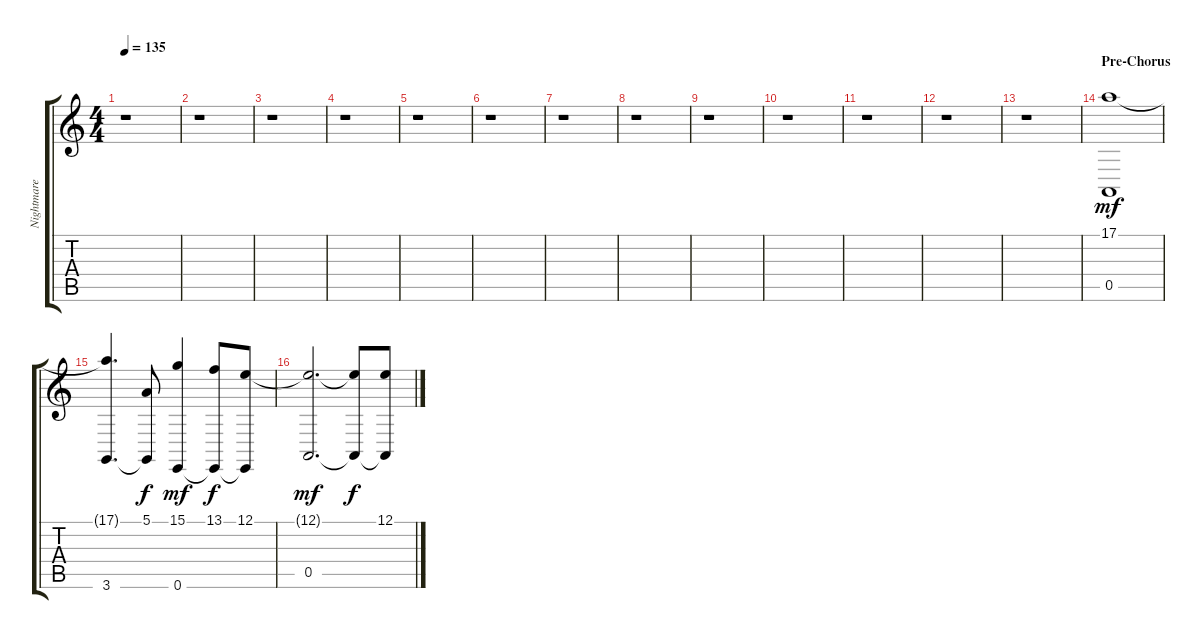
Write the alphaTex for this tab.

\track ("Nightmare Industrie Synthétiseur 2" "Nightmare ") {instrument fx7echoes}
\staff {score tabs}
\tuning (E4 B3 G3 D3 A2 E2) {hide}
\ts (4 4)
\tempo 135
\clef g2
\ks c
r.1{dy f} |
r.1 |
r.1 |
r.1 |
r.1 |
r.1 |
r.1 |
r.1 |
r.1 |
r.1 |
r.1 |
r.1 |
r.1 |
\section ("" "Pre-Chorus")
(17.1 0.5).1{dy mf} |
(17.1{t} 3.6).4{d} (5.1 3.6{t}).8{dy f} (15.1 0.6).4{dy mf} (13.1 0.6{t}).8{dy f} (12.1 0.6{t}).8 |
(12.1{t} 0.5).2{d dy mf} (12.1{t} 0.5{t}).8{dy f} (12.1 0.5{t}).8
